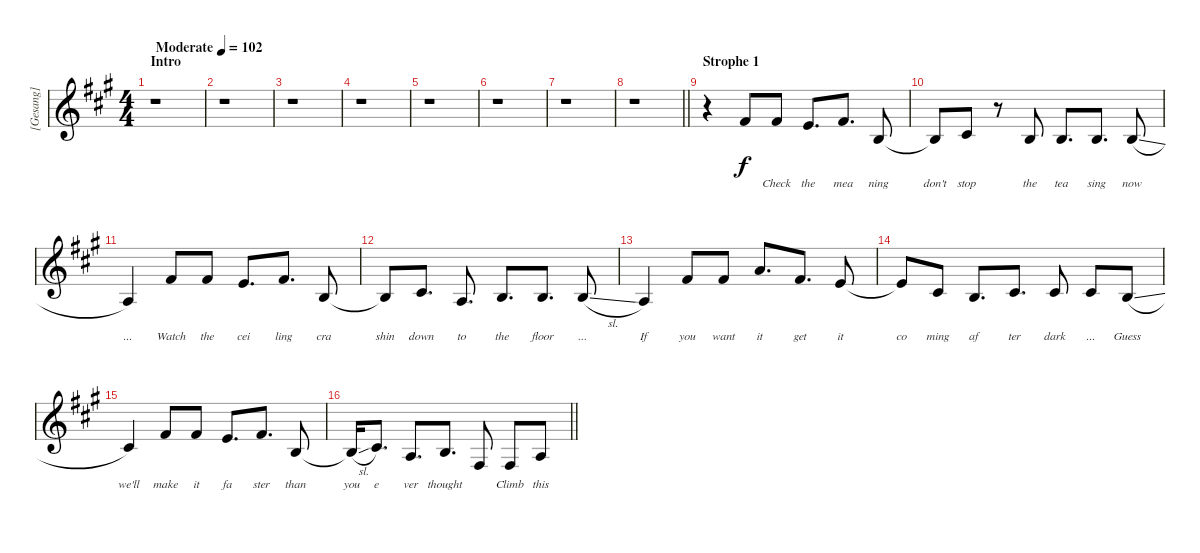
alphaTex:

\track ("[Gesang]" "[Gesang]") {instrument tenorsax}
\staff {score}
\tuning (E4 B3 G3 D3 A2 E2) {hide}
\ts (4 4)
\section ("" "Intro")
\tempo (102 "Moderate")
\clef g2
\ks f#minor
r.1{dy f instrument tenorsax} |
r.1 |
r.1 |
r.1 |
r.1 |
r.1 |
r.1 |
\barLineRight lightlight
r.1 |
\section ("" "Strophe 1")
r.4 7.2.8{lyrics (0 "") lyrics (1 "") lyrics (2 "") lyrics (3 "") lyrics (4 "")} 7.2.8{lyrics (0 "Check") lyrics (1 "") lyrics (2 "") lyrics (3 "") lyrics (4 "")} 5.2.8{d lyrics (0 "the") lyrics (1 "") lyrics (2 "") lyrics (3 "") lyrics (4 "")} 7.2.8{d lyrics (0 "mea") lyrics (1 "") lyrics (2 "") lyrics (3 "") lyrics (4 "")} 0.2.8{lyrics (0 "ning") lyrics (1 "") lyrics (2 "") lyrics (3 "") lyrics (4 "")} |
0.2{t}.8{lyrics (0 "don't") lyrics (1 "") lyrics (2 "") lyrics (3 "") lyrics (4 "")} 2.2.8{lyrics (0 "stop") lyrics (1 "") lyrics (2 "") lyrics (3 "") lyrics (4 "")} r.8 0.2.8{lyrics (0 "the") lyrics (1 "") lyrics (2 "") lyrics (3 "") lyrics (4 "")} 0.2.8{d lyrics (0 "tea") lyrics (1 "") lyrics (2 "") lyrics (3 "") lyrics (4 "")} 0.2.8{d lyrics (0 "sing") lyrics (1 "") lyrics (2 "") lyrics (3 "") lyrics (4 "")} 4.3{sl}.8{lyrics (0 "now") lyrics (1 "") lyrics (2 "") lyrics (3 "") lyrics (4 "")} |
2.3.4{lyrics (0 "...") lyrics (1 "") lyrics (2 "") lyrics (3 "") lyrics (4 "")} 7.2.8{lyrics (0 "Watch") lyrics (1 "") lyrics (2 "") lyrics (3 "") lyrics (4 "")} 7.2.8{lyrics (0 "the") lyrics (1 "") lyrics (2 "") lyrics (3 "") lyrics (4 "")} 5.2.8{d lyrics (0 "cei") lyrics (1 "") lyrics (2 "") lyrics (3 "") lyrics (4 "")} 7.2.8{d lyrics (0 "ling") lyrics (1 "") lyrics (2 "") lyrics (3 "") lyrics (4 "")} 0.2.8{lyrics (0 "cra") lyrics (1 "") lyrics (2 "") lyrics (3 "") lyrics (4 "")} |
0.2{t}.8{lyrics (0 "shin") lyrics (1 "") lyrics (2 "") lyrics (3 "") lyrics (4 "")} 2.2.8{d lyrics (0 "down") lyrics (1 "") lyrics (2 "") lyrics (3 "") lyrics (4 "")} 2.3.8{d lyrics (0 "to") lyrics (1 "") lyrics (2 "") lyrics (3 "") lyrics (4 "")} 0.2.8{d lyrics (0 "the") lyrics (1 "") lyrics (2 "") lyrics (3 "") lyrics (4 "")} 0.2.8{d lyrics (0 "floor") lyrics (1 "") lyrics (2 "") lyrics (3 "") lyrics (4 "")} 4.3{sl}.8{lyrics (0 "...") lyrics (1 "") lyrics (2 "") lyrics (3 "") lyrics (4 "")} |
2.3.4{lyrics (0 "If") lyrics (1 "") lyrics (2 "") lyrics (3 "") lyrics (4 "")} 7.2.8{lyrics (0 "you") lyrics (1 "") lyrics (2 "") lyrics (3 "") lyrics (4 "")} 7.2.8{lyrics (0 "want") lyrics (1 "") lyrics (2 "") lyrics (3 "") lyrics (4 "")} 10.2.8{d lyrics (0 "it") lyrics (1 "") lyrics (2 "") lyrics (3 "") lyrics (4 "")} 7.2.8{d lyrics (0 "get") lyrics (1 "") lyrics (2 "") lyrics (3 "") lyrics (4 "")} 5.2.8{lyrics (0 "it") lyrics (1 "") lyrics (2 "") lyrics (3 "") lyrics (4 "")} |
5.2{t}.8{lyrics (0 "co") lyrics (1 "") lyrics (2 "") lyrics (3 "") lyrics (4 "")} 2.2.8{lyrics (0 "ming") lyrics (1 "") lyrics (2 "") lyrics (3 "") lyrics (4 "")} 0.2.8{d lyrics (0 "af") lyrics (1 "") lyrics (2 "") lyrics (3 "") lyrics (4 "")} 2.2.8{d lyrics (0 "ter") lyrics (1 "") lyrics (2 "") lyrics (3 "") lyrics (4 "")} 2.2.8{lyrics (0 "dark") lyrics (1 "") lyrics (2 "") lyrics (3 "") lyrics (4 "")} 2.2.8{lyrics (0 "...") lyrics (1 "") lyrics (2 "") lyrics (3 "") lyrics (4 "")} 0.2{sl}.8{lyrics (0 "Guess") lyrics (1 "") lyrics (2 "") lyrics (3 "") lyrics (4 "")} |
2.2.4{lyrics (0 "we'll") lyrics (1 "") lyrics (2 "") lyrics (3 "") lyrics (4 "")} 7.2.8{lyrics (0 "make") lyrics (1 "") lyrics (2 "") lyrics (3 "") lyrics (4 "")} 7.2.8{lyrics (0 "it") lyrics (1 "") lyrics (2 "") lyrics (3 "") lyrics (4 "")} 5.2.8{d lyrics (0 "fa") lyrics (1 "") lyrics (2 "") lyrics (3 "") lyrics (4 "")} 7.2.8{d lyrics (0 "ster") lyrics (1 "") lyrics (2 "") lyrics (3 "") lyrics (4 "")} 0.2.8{lyrics (0 "than") lyrics (1 "") lyrics (2 "") lyrics (3 "") lyrics (4 "")} |
\barLineRight lightlight
0.2{sl t}.16{lyrics (0 "you") lyrics (1 "") lyrics (2 "") lyrics (3 "") lyrics (4 "")} 2.2.8{d lyrics (0 "e") lyrics (1 "") lyrics (2 "") lyrics (3 "") lyrics (4 "")} 2.3.8{d lyrics (0 "ver") lyrics (1 "") lyrics (2 "") lyrics (3 "") lyrics (4 "")} 0.2.8{d lyrics (0 "thought") lyrics (1 "") lyrics (2 "") lyrics (3 "") lyrics (4 "")} 4.4.8{lyrics (0 "") lyrics (1 "") lyrics (2 "") lyrics (3 "") lyrics (4 "")} 4.4.8{lyrics (0 "Climb") lyrics (1 "") lyrics (2 "") lyrics (3 "") lyrics (4 "")} 2.3.8{lyrics (0 "this") lyrics (1 "") lyrics (2 "") lyrics (3 "") lyrics (4 "")}
